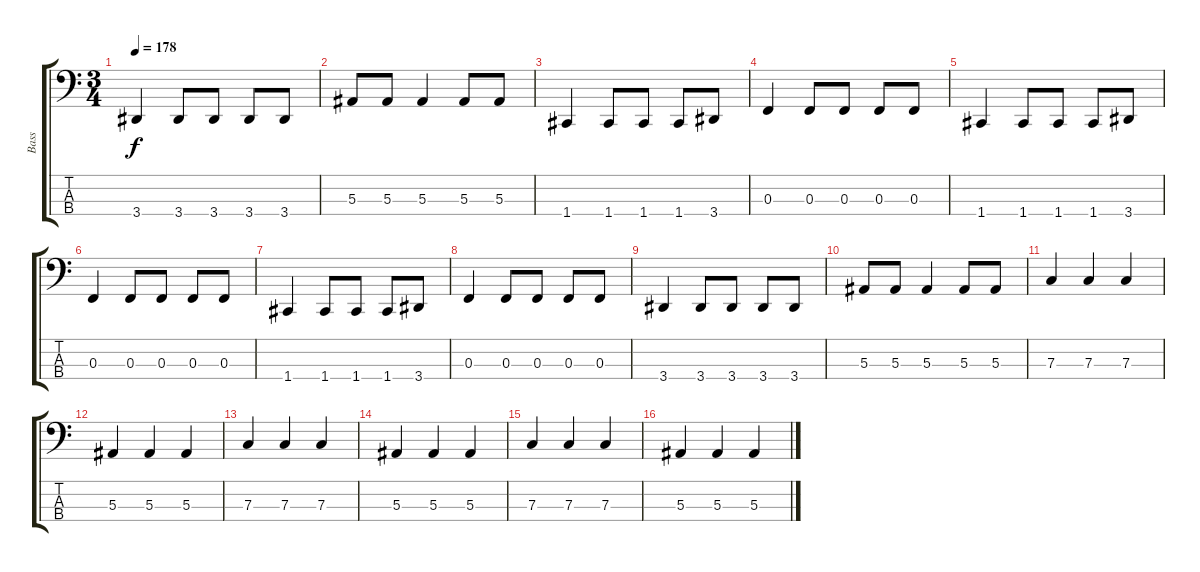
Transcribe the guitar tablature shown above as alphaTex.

\track ("Bass" "Bass") {instrument electricbassfinger}
\staff {score tabs}
\tuning (Eb2 Bb1 F1 C1) {hide}
\ts (3 4)
\tempo 178
\clef f4
\ks c
3.4.4{dy f} 3.4.8 3.4.8 3.4.8 3.4.8 |
5.3.8 5.3.8 5.3.4 5.3.8 5.3.8 |
1.4.4 1.4.8 1.4.8 1.4.8 3.4.8 |
0.3.4 0.3.8 0.3.8 0.3.8 0.3.8 |
1.4.4 1.4.8 1.4.8 1.4.8 3.4.8 |
0.3.4 0.3.8 0.3.8 0.3.8 0.3.8 |
1.4.4 1.4.8 1.4.8 1.4.8 3.4.8 |
0.3.4 0.3.8 0.3.8 0.3.8 0.3.8 |
3.4.4 3.4.8 3.4.8 3.4.8 3.4.8 |
5.3.8 5.3.8 5.3.4 5.3.8 5.3.8 |
7.3.4 7.3.4 7.3.4 |
5.3.4 5.3.4 5.3.4 |
7.3.4 7.3.4 7.3.4 |
5.3.4 5.3.4 5.3.4 |
7.3.4 7.3.4 7.3.4 |
5.3.4 5.3.4 5.3.4
